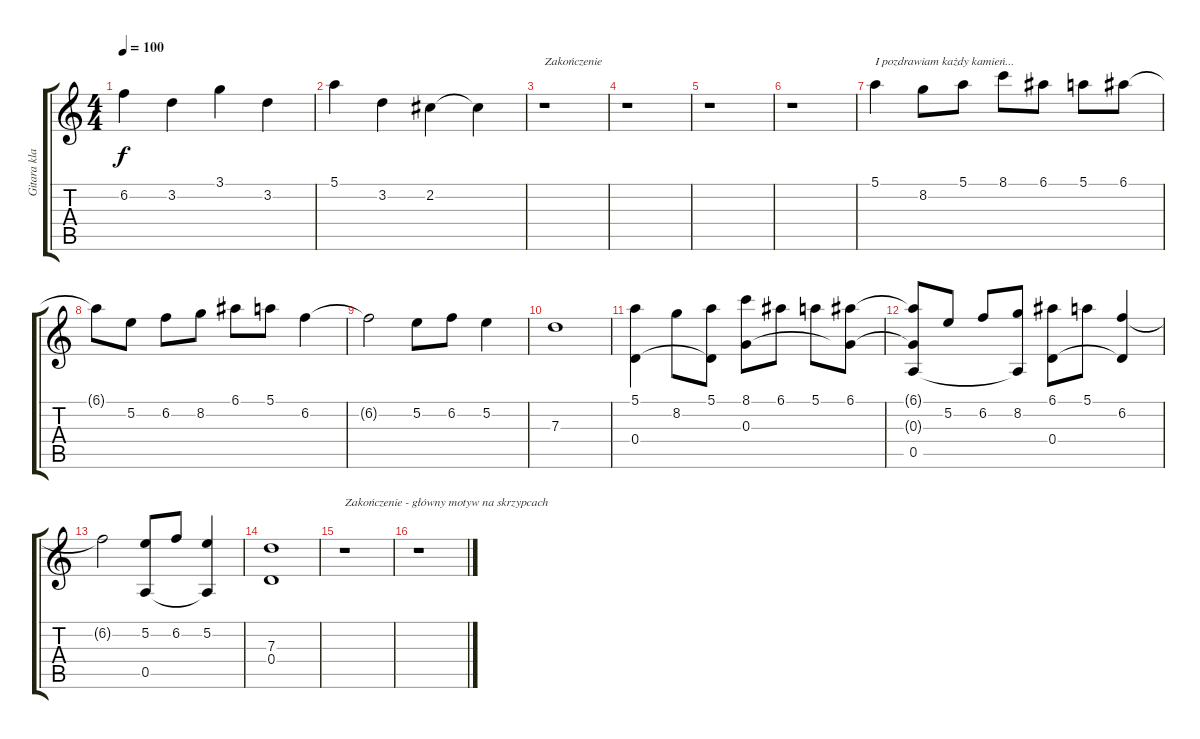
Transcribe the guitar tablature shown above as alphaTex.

\track ("Gitara klasyczna - R. Żarowski" "Gitara kla") {instrument acousticguitarnylon}
\staff {score tabs}
\tuning (E4 B3 G3 D3 A2 E2) {hide}
\ts (4 4)
\tempo 100
\clef g2
\ks c
6.2.4{dy f} 3.2.4 3.1.4 3.2.4 |
5.1.4 3.2.4 2.2.4 2.2{t}.4 |
r.1{txt "Zakończenie"} |
r.1 |
r.1 |
r.1 |
5.1.4{txt "I pozdrawiam każdy kamień..."} 8.2.8 5.1.8 8.1.8 6.1.8 5.1.8 6.1.8 |
6.1{t}.8 5.2.8 6.2.8 8.2.8 6.1.8 5.1.8 6.2.4 |
6.2{t}.2 5.2.8 6.2.8 5.2.4 |
7.3.1 |
(5.1 0.4).4 8.2.8 (5.1 0.4{t}).8 (8.1 0.3).8 6.1.8 5.1.8 (6.1 0.3{t}).8 |
(6.1{t} 0.3{t} 0.5).8 5.2.8 6.2.8 (8.2 0.5{t}).8 (6.1 0.4).8 5.1.8 (6.2 0.4{t}).4 |
6.2{t}.2 (5.2 0.5).8 6.2.8 (5.2 0.5{t}).4 |
(7.3 0.4).1 |
r.1{txt "Zakończenie - główny motyw na skrzypcach"} |
r.1
